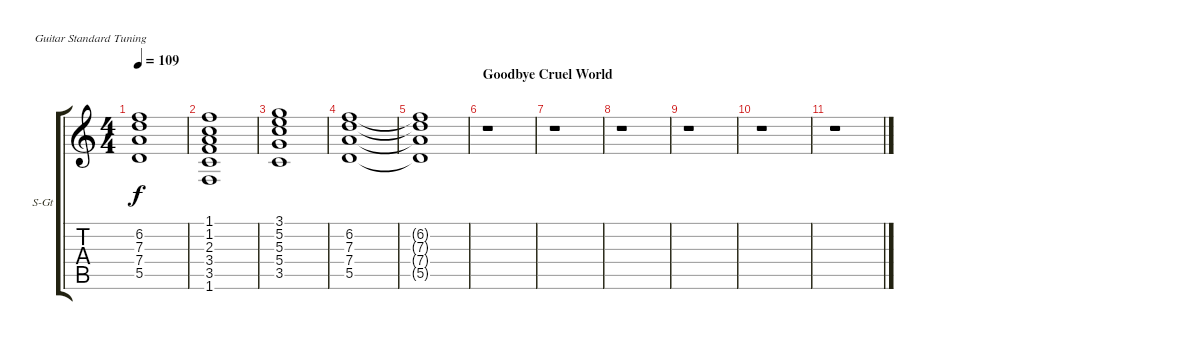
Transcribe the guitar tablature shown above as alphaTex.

\bracketExtendMode groupsimilarinstruments
\firstSystemTrackNameOrientation horizontal
\otherSystemsTrackNameOrientation horizontal
\track ("Synth" "S-Gt") {instrument choiraahs}
\staff {score tabs}
\tuning (E4 B3 G3 D3 A2 E2)
\displaytranspose 12
\ts (4 4)
\tempo 109
\clef g2
\ks c
(6.2{t} 7.3{t} 7.4{t} 5.5{t}).1{dy f} |
(1.1 1.2 2.3 3.4 3.5 1.6).1 |
(3.1 5.2 5.3 5.4 3.5).1 |
(6.2 7.3 7.4 5.5).1 |
(6.2{t} 7.3{t} 7.4{t} 5.5{t}).1 |
\section ("" "Goodbye Cruel World")
r.1 |
r.1 |
r.1 |
r.1 |
r.1 |
r.1
